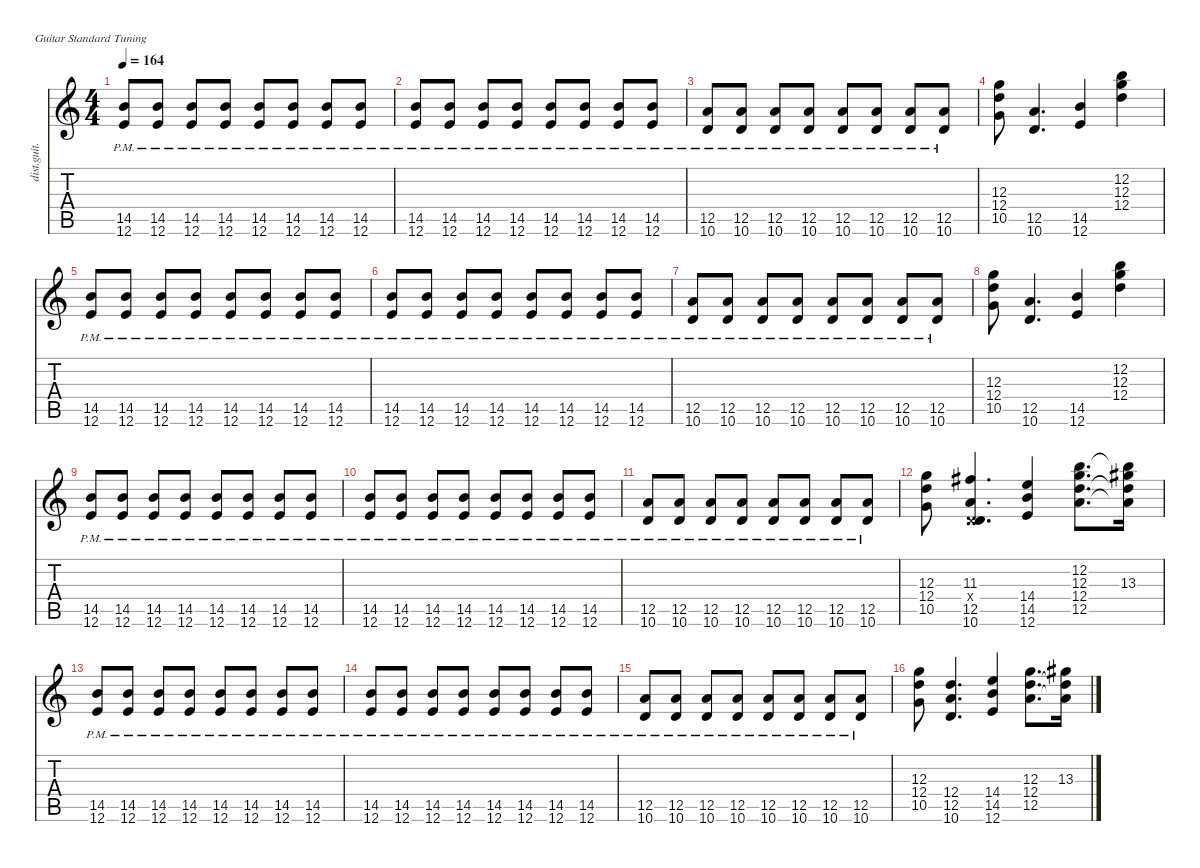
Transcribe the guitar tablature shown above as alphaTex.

\defaultSystemsLayout 4
\hideDynamics
\bracketExtendMode nobrackets
\track ("Rhythm Guitar 1" "dist.guit.") {instrument distortionguitar}
\staff {score tabs}
\tuning (E4 B3 G3 D3 A2 E2)
\ts (4 4)
\tempo 164
\clef g2
\ks c
(14.5{pm} 12.6).8{dy f} (14.5{pm} 12.6).8 (14.5{pm} 12.6).8 (14.5{pm} 12.6).8 (14.5{pm} 12.6).8 (14.5{pm} 12.6).8 (14.5{pm} 12.6).8 (14.5{pm} 12.6).8 |
(14.5{pm} 12.6).8 (14.5{pm} 12.6).8 (14.5{pm} 12.6).8 (14.5{pm} 12.6).8 (14.5{pm} 12.6).8 (14.5{pm} 12.6).8 (14.5{pm} 12.6).8 (14.5{pm} 12.6).8 |
(12.5{pm} 10.6).8 (12.5{pm} 10.6).8 (12.5{pm} 10.6).8 (12.5{pm} 10.6).8 (12.5{pm} 10.6).8 (12.5{pm} 10.6).8 (12.5{pm} 10.6).8 (12.5{pm} 10.6).8 |
(12.3 12.4 10.5).8 (12.5 10.6).4{d} (14.5 12.6).4 (12.2 12.3 12.4).4 |
(14.5{pm} 12.6).8 (14.5{pm} 12.6).8 (14.5{pm} 12.6).8 (14.5{pm} 12.6).8 (14.5{pm} 12.6).8 (14.5{pm} 12.6).8 (14.5{pm} 12.6).8 (14.5{pm} 12.6).8 |
(14.5{pm} 12.6).8 (14.5{pm} 12.6).8 (14.5{pm} 12.6).8 (14.5{pm} 12.6).8 (14.5{pm} 12.6).8 (14.5{pm} 12.6).8 (14.5{pm} 12.6).8 (14.5{pm} 12.6).8 |
(12.5{pm} 10.6).8 (12.5{pm} 10.6).8 (12.5{pm} 10.6).8 (12.5{pm} 10.6).8 (12.5{pm} 10.6).8 (12.5{pm} 10.6).8 (12.5{pm} 10.6).8 (12.5{pm} 10.6).8 |
(12.3 12.4 10.5).8 (12.5 10.6).4{d} (14.5 12.6).4 (12.2 12.3 12.4).4 |
(14.5{pm} 12.6).8 (14.5{pm} 12.6).8 (14.5{pm} 12.6).8 (14.5{pm} 12.6).8 (14.5{pm} 12.6).8 (14.5{pm} 12.6).8 (14.5{pm} 12.6).8 (14.5{pm} 12.6).8 |
(14.5{pm} 12.6).8 (14.5{pm} 12.6).8 (14.5{pm} 12.6).8 (14.5{pm} 12.6).8 (14.5{pm} 12.6).8 (14.5{pm} 12.6).8 (14.5{pm} 12.6).8 (14.5{pm} 12.6).8 |
(12.5{pm} 10.6).8 (12.5{pm} 10.6).8 (12.5{pm} 10.6).8 (12.5{pm} 10.6).8 (12.5{pm} 10.6).8 (12.5{pm} 10.6).8 (12.5{pm} 10.6).8 (12.5{pm} 10.6).8 |
(12.3 12.4 10.5).8 (11.3{acc #} 0.4{x} 12.5 10.6).4{d} (14.4 14.5 12.6).4 (12.2 12.3 12.4 12.5).8{d} (12.2{t} 13.3{acc #} 12.4{t} 12.5{t}).16 |
(14.5{pm} 12.6).8 (14.5{pm} 12.6).8 (14.5{pm} 12.6).8 (14.5{pm} 12.6).8 (14.5{pm} 12.6).8 (14.5{pm} 12.6).8 (14.5{pm} 12.6).8 (14.5{pm} 12.6).8 |
(14.5{pm} 12.6).8 (14.5{pm} 12.6).8 (14.5{pm} 12.6).8 (14.5{pm} 12.6).8 (14.5{pm} 12.6).8 (14.5{pm} 12.6).8 (14.5{pm} 12.6).8 (14.5{pm} 12.6).8 |
(12.5{pm} 10.6).8 (12.5{pm} 10.6).8 (12.5{pm} 10.6).8 (12.5{pm} 10.6).8 (12.5{pm} 10.6).8 (12.5{pm} 10.6).8 (12.5{pm} 10.6).8 (12.5{pm} 10.6).8 |
(12.3 12.4 10.5).8 (12.4 12.5 10.6).4{d} (14.4 14.5 12.6).4 (12.3 12.4 12.5).8{d} (13.3{acc #} 12.4{t} 12.5{t}).16
